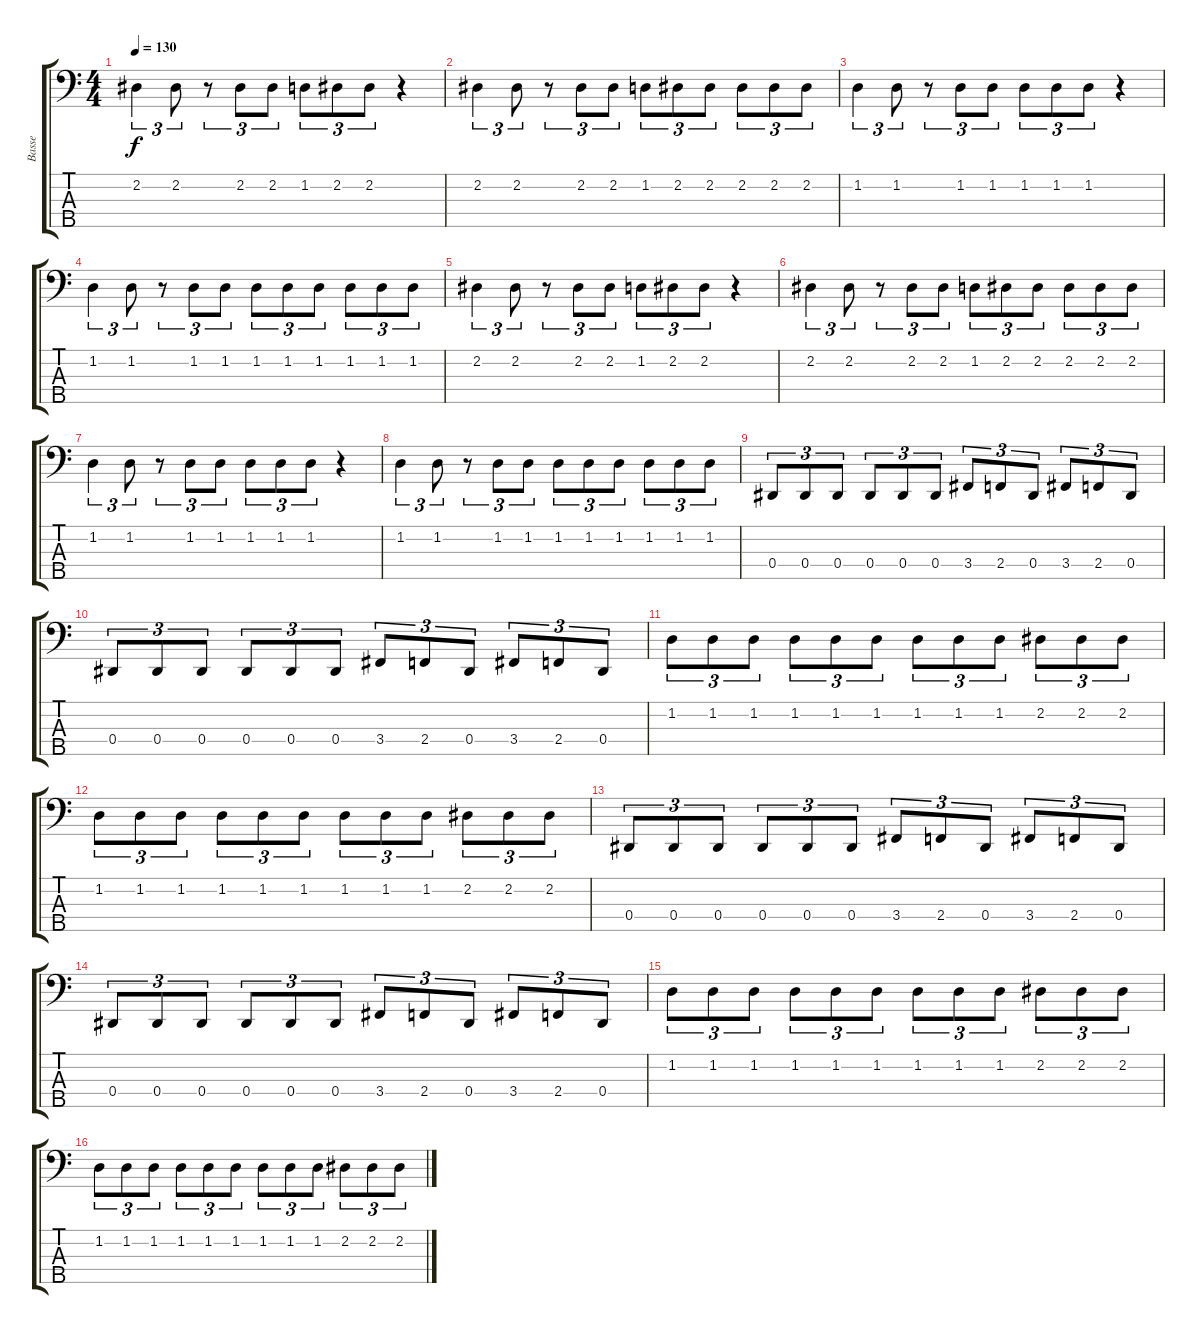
\track ("Basse" "Basse") {instrument electricbassfinger}
\staff {score tabs}
\tuning (Gb2 Db2 Ab1 Eb1 Bb0) {hide}
\ts (4 4)
\tempo 130
\clef f4
\ks c
2.2.4{tu (3 2) dy f} 2.2.8{tu (3 2)} r.8{tu (3 2)} 2.2.8{tu (3 2)} 2.2.8{tu (3 2)} 1.2.8{tu (3 2)} 2.2.8{tu (3 2)} 2.2.8{tu (3 2)} r.4 |
2.2.4{tu (3 2)} 2.2.8{tu (3 2)} r.8{tu (3 2)} 2.2.8{tu (3 2)} 2.2.8{tu (3 2)} 1.2.8{tu (3 2)} 2.2.8{tu (3 2)} 2.2.8{tu (3 2)} 2.2.8{tu (3 2)} 2.2.8{tu (3 2)} 2.2.8{tu (3 2)} |
1.2.4{tu (3 2)} 1.2.8{tu (3 2)} r.8{tu (3 2)} 1.2.8{tu (3 2)} 1.2.8{tu (3 2)} 1.2.8{tu (3 2)} 1.2.8{tu (3 2)} 1.2.8{tu (3 2)} r.4 |
1.2.4{tu (3 2)} 1.2.8{tu (3 2)} r.8{tu (3 2)} 1.2.8{tu (3 2)} 1.2.8{tu (3 2)} 1.2.8{tu (3 2)} 1.2.8{tu (3 2)} 1.2.8{tu (3 2)} 1.2.8{tu (3 2)} 1.2.8{tu (3 2)} 1.2.8{tu (3 2)} |
2.2.4{tu (3 2)} 2.2.8{tu (3 2)} r.8{tu (3 2)} 2.2.8{tu (3 2)} 2.2.8{tu (3 2)} 1.2.8{tu (3 2)} 2.2.8{tu (3 2)} 2.2.8{tu (3 2)} r.4 |
2.2.4{tu (3 2)} 2.2.8{tu (3 2)} r.8{tu (3 2)} 2.2.8{tu (3 2)} 2.2.8{tu (3 2)} 1.2.8{tu (3 2)} 2.2.8{tu (3 2)} 2.2.8{tu (3 2)} 2.2.8{tu (3 2)} 2.2.8{tu (3 2)} 2.2.8{tu (3 2)} |
1.2.4{tu (3 2)} 1.2.8{tu (3 2)} r.8{tu (3 2)} 1.2.8{tu (3 2)} 1.2.8{tu (3 2)} 1.2.8{tu (3 2)} 1.2.8{tu (3 2)} 1.2.8{tu (3 2)} r.4 |
1.2.4{tu (3 2)} 1.2.8{tu (3 2)} r.8{tu (3 2)} 1.2.8{tu (3 2)} 1.2.8{tu (3 2)} 1.2.8{tu (3 2)} 1.2.8{tu (3 2)} 1.2.8{tu (3 2)} 1.2.8{tu (3 2)} 1.2.8{tu (3 2)} 1.2.8{tu (3 2)} |
0.4.8{tu (3 2)} 0.4.8{tu (3 2)} 0.4.8{tu (3 2)} 0.4.8{tu (3 2)} 0.4.8{tu (3 2)} 0.4.8{tu (3 2)} 3.4.8{tu (3 2)} 2.4.8{tu (3 2)} 0.4.8{tu (3 2)} 3.4.8{tu (3 2)} 2.4.8{tu (3 2)} 0.4.8{tu (3 2)} |
0.4.8{tu (3 2)} 0.4.8{tu (3 2)} 0.4.8{tu (3 2)} 0.4.8{tu (3 2)} 0.4.8{tu (3 2)} 0.4.8{tu (3 2)} 3.4.8{tu (3 2)} 2.4.8{tu (3 2)} 0.4.8{tu (3 2)} 3.4.8{tu (3 2)} 2.4.8{tu (3 2)} 0.4.8{tu (3 2)} |
1.2.8{tu (3 2)} 1.2.8{tu (3 2)} 1.2.8{tu (3 2)} 1.2.8{tu (3 2)} 1.2.8{tu (3 2)} 1.2.8{tu (3 2)} 1.2.8{tu (3 2)} 1.2.8{tu (3 2)} 1.2.8{tu (3 2)} 2.2.8{tu (3 2)} 2.2.8{tu (3 2)} 2.2.8{tu (3 2)} |
1.2.8{tu (3 2)} 1.2.8{tu (3 2)} 1.2.8{tu (3 2)} 1.2.8{tu (3 2)} 1.2.8{tu (3 2)} 1.2.8{tu (3 2)} 1.2.8{tu (3 2)} 1.2.8{tu (3 2)} 1.2.8{tu (3 2)} 2.2.8{tu (3 2)} 2.2.8{tu (3 2)} 2.2.8{tu (3 2)} |
0.4.8{tu (3 2)} 0.4.8{tu (3 2)} 0.4.8{tu (3 2)} 0.4.8{tu (3 2)} 0.4.8{tu (3 2)} 0.4.8{tu (3 2)} 3.4.8{tu (3 2)} 2.4.8{tu (3 2)} 0.4.8{tu (3 2)} 3.4.8{tu (3 2)} 2.4.8{tu (3 2)} 0.4.8{tu (3 2)} |
0.4.8{tu (3 2)} 0.4.8{tu (3 2)} 0.4.8{tu (3 2)} 0.4.8{tu (3 2)} 0.4.8{tu (3 2)} 0.4.8{tu (3 2)} 3.4.8{tu (3 2)} 2.4.8{tu (3 2)} 0.4.8{tu (3 2)} 3.4.8{tu (3 2)} 2.4.8{tu (3 2)} 0.4.8{tu (3 2)} |
1.2.8{tu (3 2)} 1.2.8{tu (3 2)} 1.2.8{tu (3 2)} 1.2.8{tu (3 2)} 1.2.8{tu (3 2)} 1.2.8{tu (3 2)} 1.2.8{tu (3 2)} 1.2.8{tu (3 2)} 1.2.8{tu (3 2)} 2.2.8{tu (3 2)} 2.2.8{tu (3 2)} 2.2.8{tu (3 2)} |
1.2.8{tu (3 2)} 1.2.8{tu (3 2)} 1.2.8{tu (3 2)} 1.2.8{tu (3 2)} 1.2.8{tu (3 2)} 1.2.8{tu (3 2)} 1.2.8{tu (3 2)} 1.2.8{tu (3 2)} 1.2.8{tu (3 2)} 2.2.8{tu (3 2)} 2.2.8{tu (3 2)} 2.2.8{tu (3 2)}
